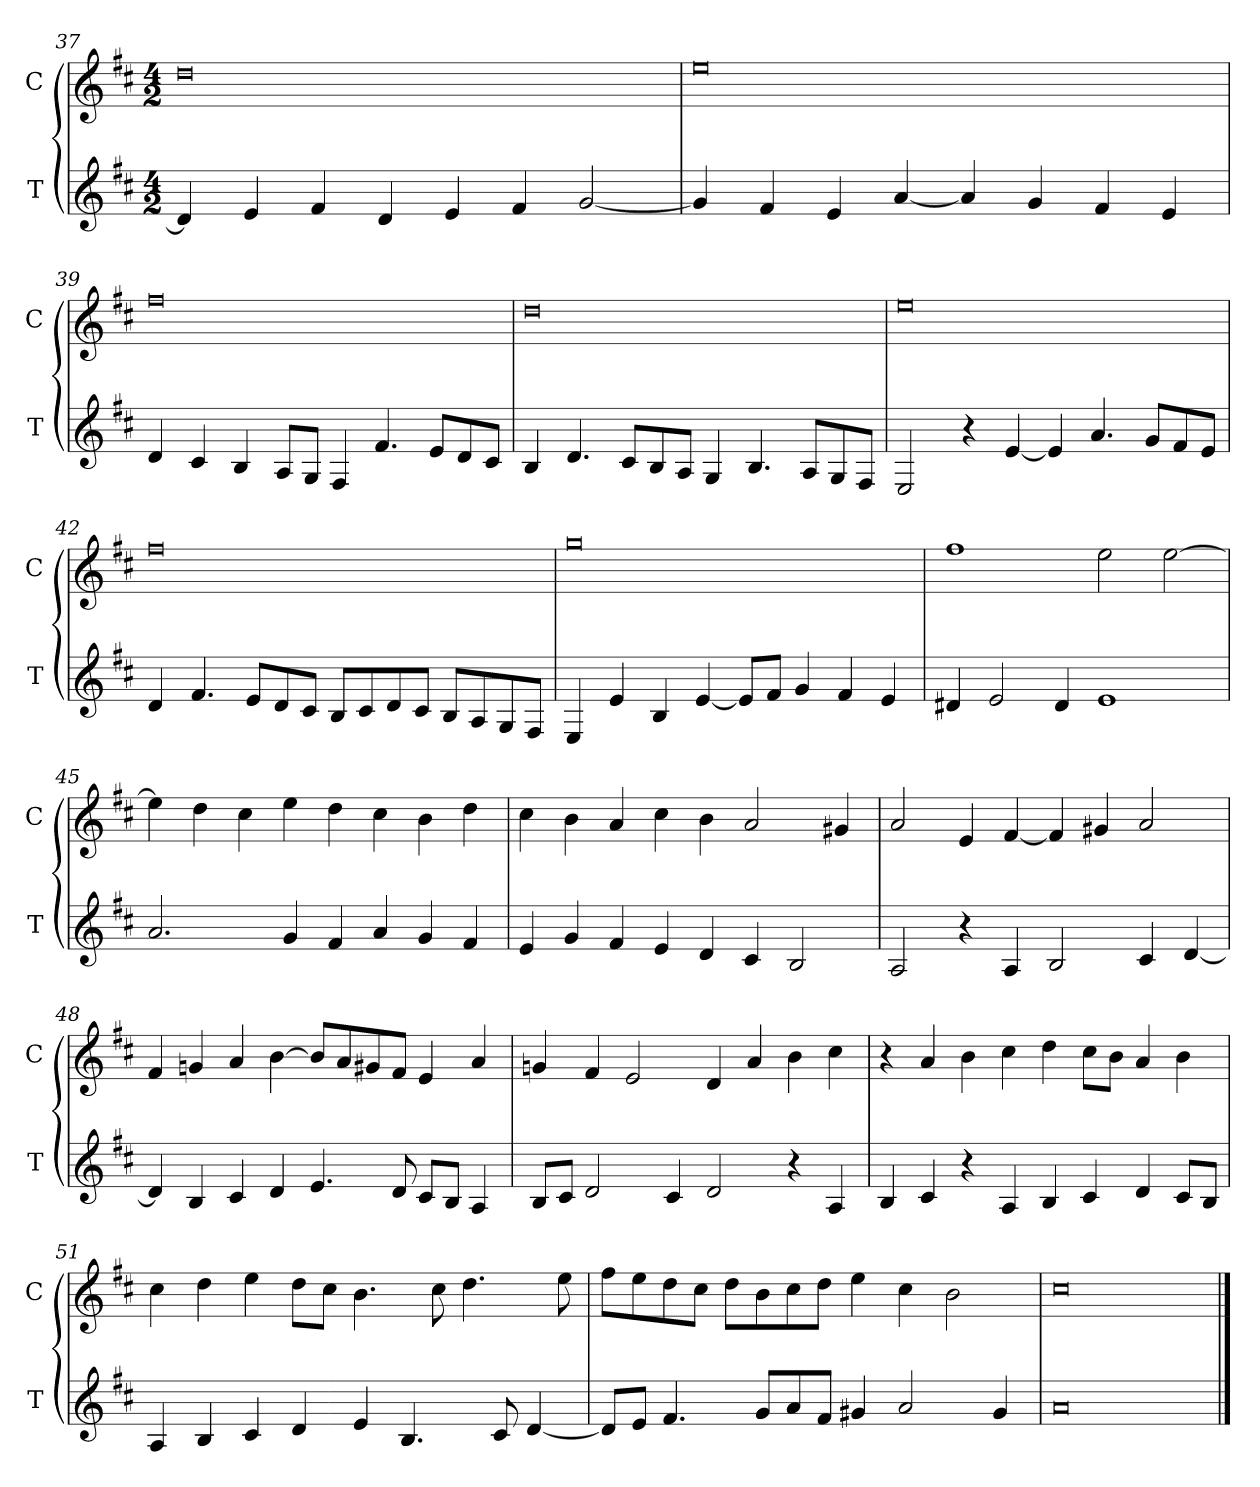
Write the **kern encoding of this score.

**kern	**kern
*part2	*part1
*staff2	*staff1
*I"T	*I"C
*I'T	*I'C
!!LO:LB:g=z
*clefG2	*clefG2
*ITrd1c2	*ITrd1c2
*k[]	*k[]
*C:	*C:
*M4/2	*M4/2
=37	=37
4ci/]	0cci
4di/	.
4ei/	.
4ci/	.
4di/	.
4ei/	.
[<2fi/	.
=38	=38
4fi/]	0ddi
4ei/	.
4di/	.
[<4gi/	.
4gi/]	.
4fi/	.
4ei/	.
4di/	.
=39	=39
4ci/	0eei
4Bi/	.
4Ai/	.
8Gi/L	.
8Fi/J	.
4Ei/	.
4.ei/	.
8di/L	.
8ci/	.
8Bi/J	.
!!LO:LB:g=z
=40	=40
4Ai/	0cci
4.ci/	.
8Bi/L	.
8Ai/	.
8Gi/J	.
4Fi/	.
4.Ai/	.
8Gi/L	.
8Fi/	.
8Ei/J	.
=41	=41
2Di/	0ddi
4r	.
[<4di/	.
4di/]	.
4.gi/	.
8fi/L	.
8ei/	.
8di/J	.
!!LO:LB:g=z
=42	=42
4ci/	0eei
4.ei/	.
8di/L	.
8ci/	.
8Bi/J	.
8Ai/L	.
8Bi/	.
8ci/	.
8Bi/J	.
8Ai/L	.
8Gi/	.
8Fi/	.
8Ei/J	.
=43	=43
4Di/	0ffi
4di/	.
4Ai/	.
[<4di/	.
8di/L]	.
8ei/J	.
4fi/	.
4ei/	.
4di/	.
=44	=44
4c#Xi/	1eei
2di/	.
4c#i/	.
1di	2ddi\
.	[>2ddi\
!!LO:LB:g=z
=45	=45
2.gi/	4ddi\]
.	4cci\
.	4bi\
4fi/	4ddi\
4ei/	4cci\
4gi/	4bi\
4fi/	4ai\
4ei/	4cci\
=46	=46
4di/	4bi\
4fi/	4ai\
4ei/	4gi/
4di/	4bi\
4ci/	4ai\
4Bi/	2gi/
2Ai/	.
.	4f#Xi/
=47	=47
2Gi/	2gi/
4r	4di/
4Gi/	[<4ei/
2Ai/	4ei/]
.	4f#Xi/
4Bi/	2gi/
[<4ci/	.
!!LO:PB:g=z
=48	=48
4ci/]	4ei/
4Ai/	4fni/
4Bi/	4gi/
4ci/	[>4ai\
4.di/	8ai/L]
.	8gi/
.	8f#Xi/
8ci/	8ei/J
8Bi/L	4di/
8Ai/J	.
4Gi/	4gi/
=49	=49
8Ai/L	4fni/
8Bi/J	.
2ci/	4ei/
.	2di/
4Bi/	.
2ci/	4ci/
.	4gi/
4r	4ai\
4Gi/	4bi\
=50	=50
4Ai/	4r
4Bi/	4gi/
4r	4ai\
4Gi/	4bi\
4Ai/	4cci\
4Bi/	8bi\L
.	8ai\J
4ci/	4gi/
8Bi/L	4ai\
8Ai/J	.
!!LO:LB:g=z
=51	=51
4Gi/	4bi\
4Ai/	4cci\
4Bi/	4ddi\
4ci/	8cci\L
.	8bi\J
4di/	4.ai\
4.Ai/	.
.	8bi\
.	4.cci\
8Bi/	.
[<4ci/	.
.	8ddi\
=52	=52
8ci/L]	8eei\L
8di/J	8ddi\
4.ei/	8cci\
.	8bi\J
.	8cci\L
8fi/L	8ai\
8gi/	8bi\
8ei/J	8cci\J
4f#Xi/	4ddi\
2gi/	4bi\
.	2ai\
4f#i/	.
=53	=53
0gi	0bi
==	==
*-	*-
